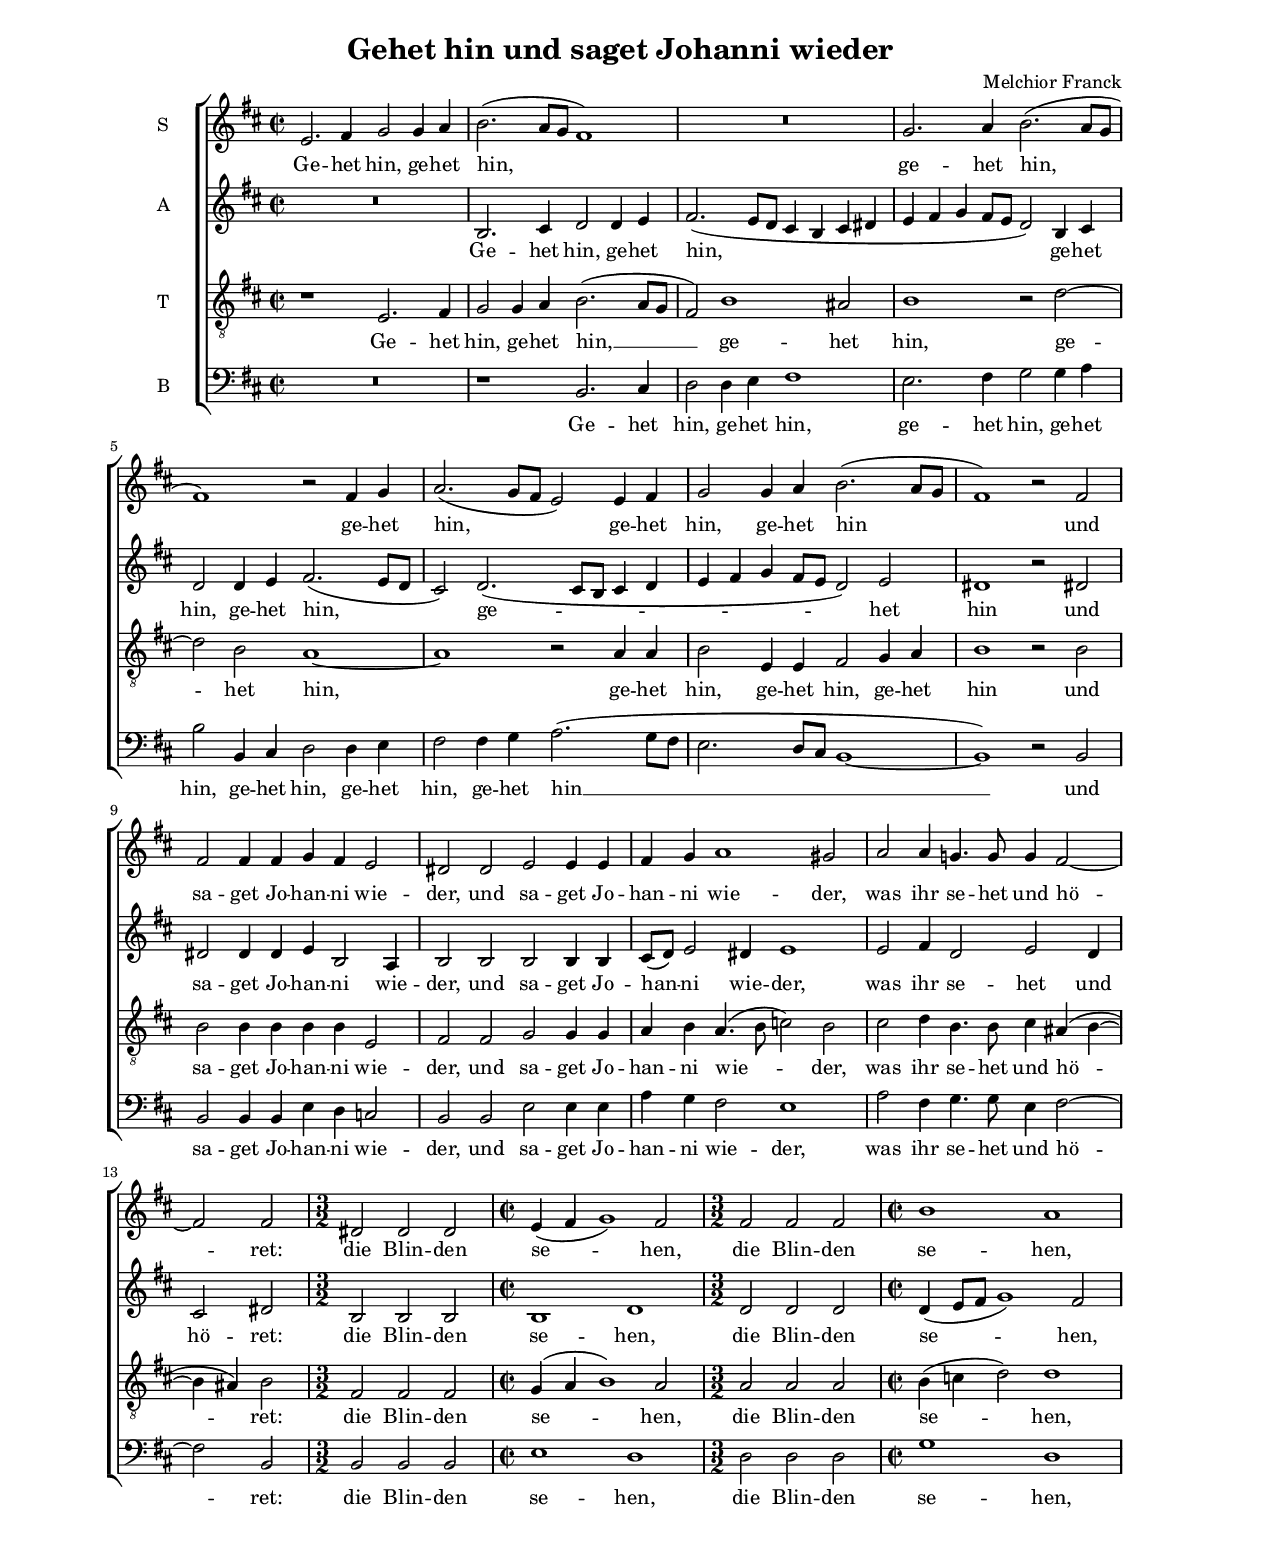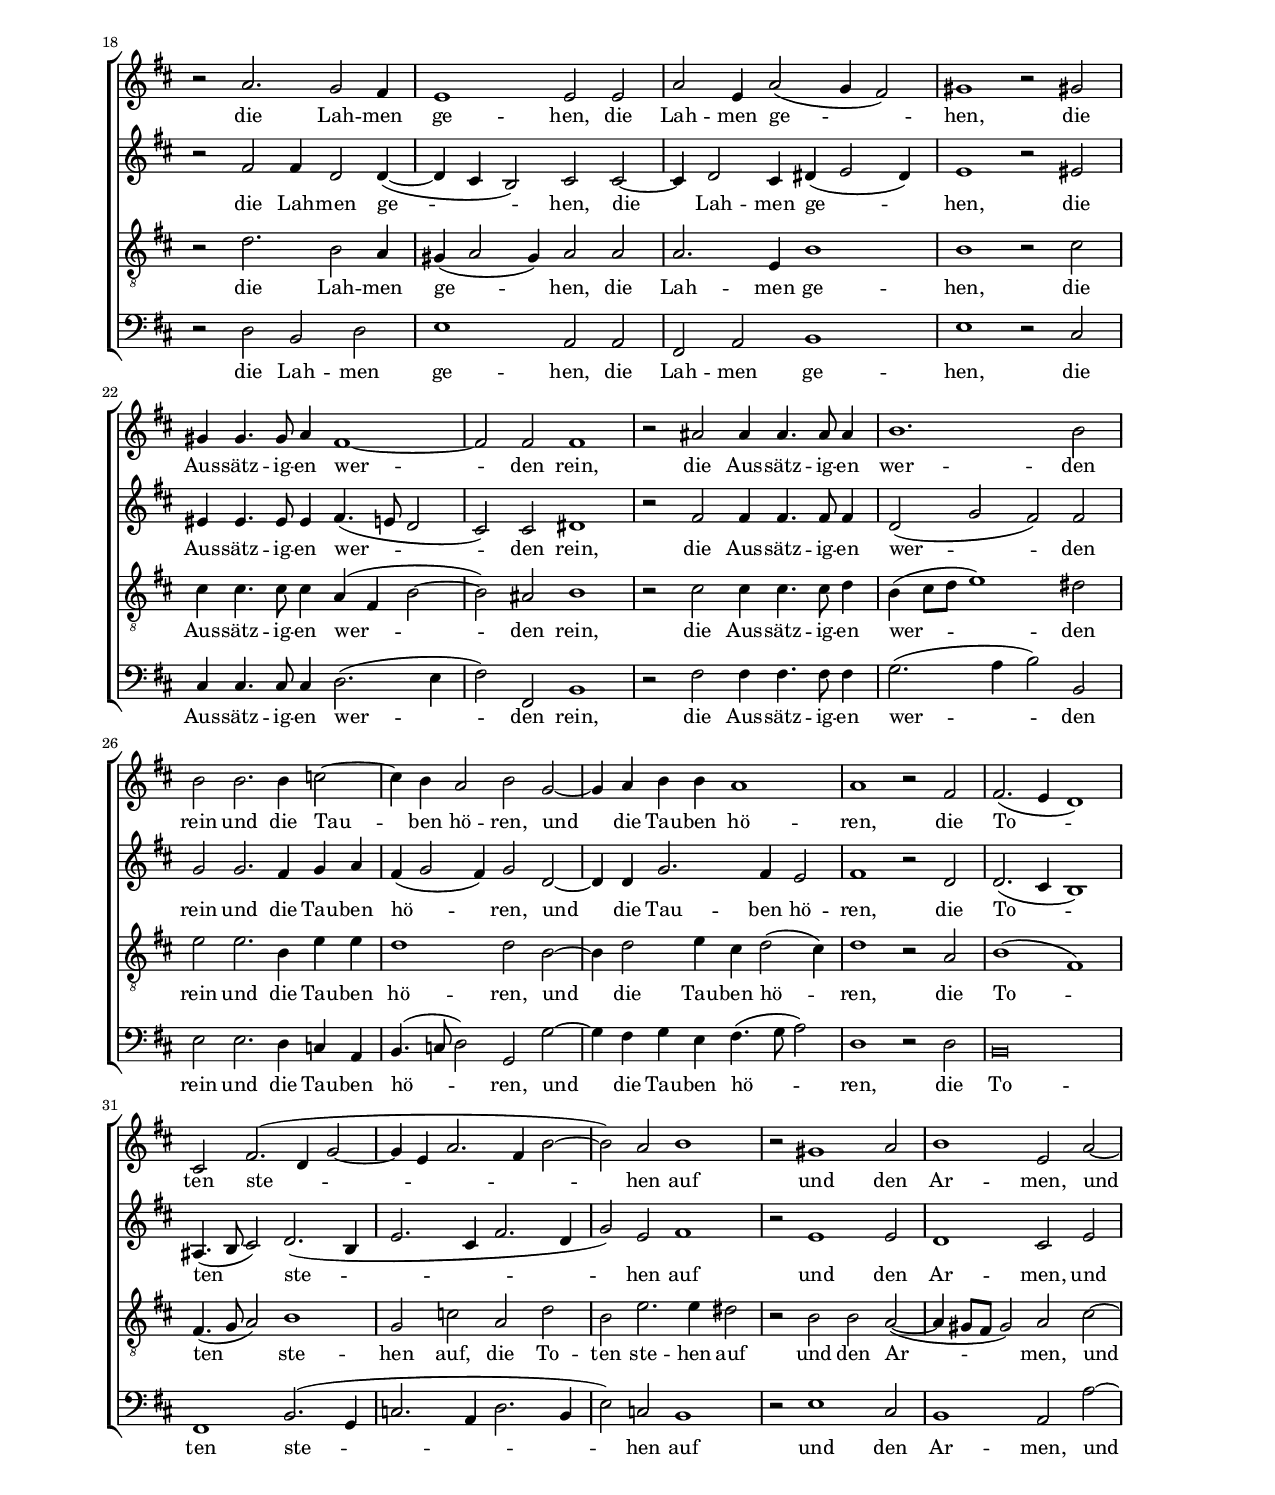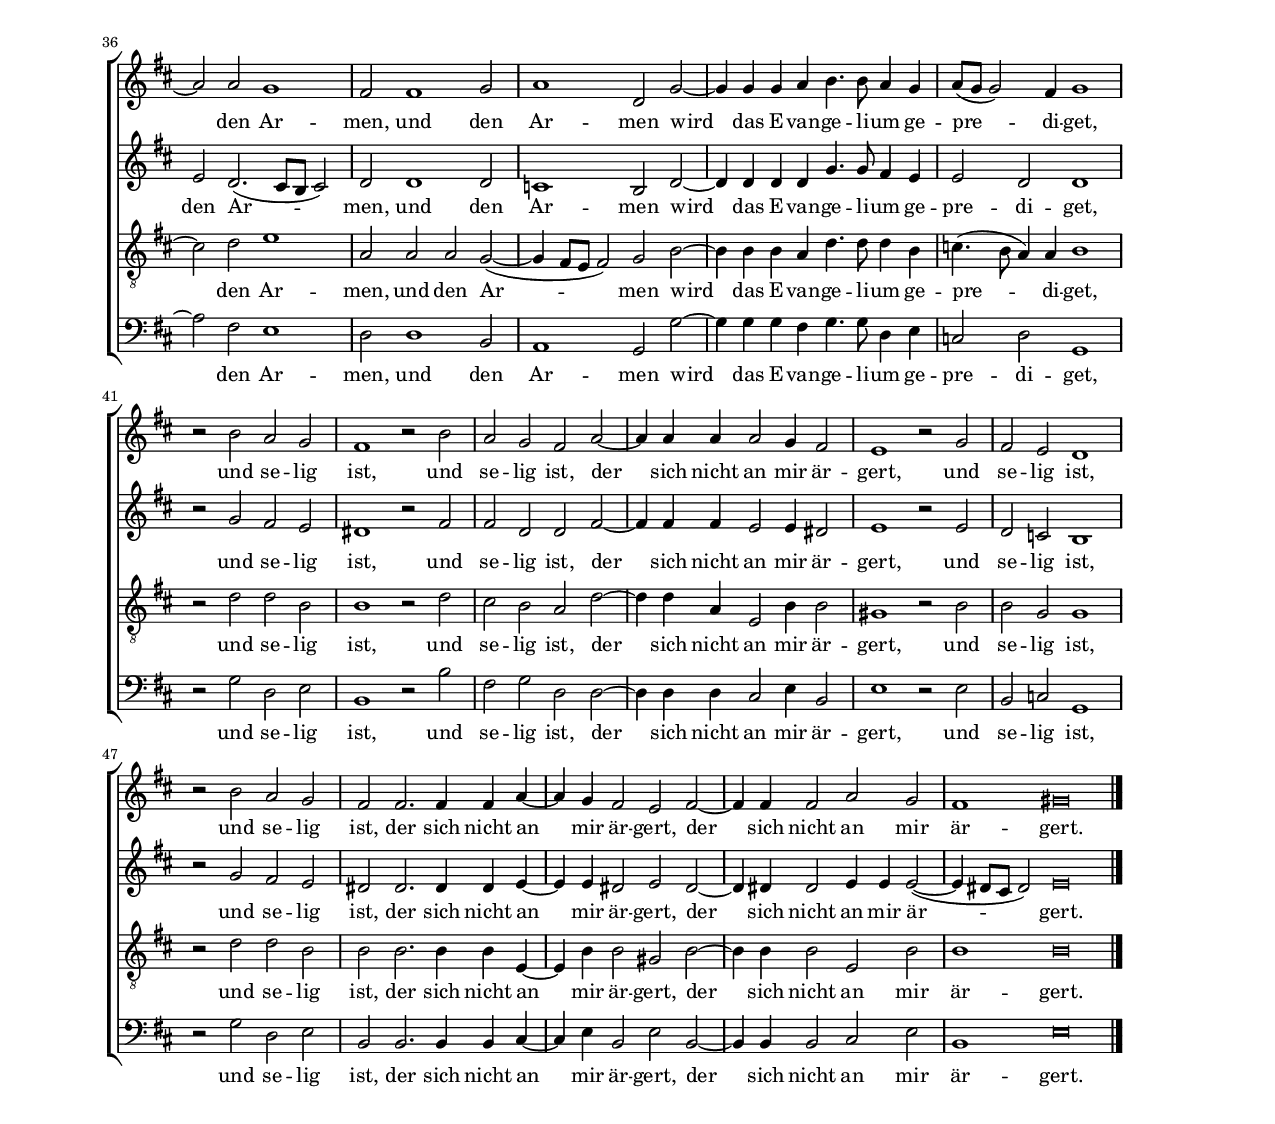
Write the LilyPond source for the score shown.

\header
	{
	title="Gehet hin und saget Johanni wieder"
	composer="Melchior Franck"
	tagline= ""
	}

\version "2.11.52"
\include "deutsch.ly"
#(set-global-staff-size 16)
#(set-default-paper-size "letter")
#(ly:set-option 'point-and-click #f)


global =  {
	\key d \major
	\time 2/2 \set Score.measureLength = #(ly:make-moment 2 1)
	\skip 1*24 \set Score.measureLength = #(ly:make-moment 1 1)
	\skip 1*1 \time 3/2
	\skip 2*3 \time 2/2 \set Score.measureLength = #(ly:make-moment 2 1)
	\skip 1*2 \time 3/2
	\skip 2*3 \time 2/2 \set Score.measureLength = #(ly:make-moment 2 1)
	\skip 1*68 \set Score.measureLength = #(ly:make-moment 3 1)
	\skip 1*3 \bar "|."
	}
 
discantusNotes =  \relative e' {
	{
	\set Staff.instrumentName = "S"
%	\set Staff.autoBeaming = ##f
	e2. fis4 g2 g4 a
	h2.( a8 g fis1)
	R\breve
	g2. a4 h2.( a8 g
	%5
	fis1) r2 fis4 g
	a2.( g8 fis e2) e4 fis
	g2 g4 a h2.( a8 g
	fis1) r2 fis
	fis2 fis4 fis g fis e2
	%10
	dis2 dis e e4 e
	fis4 g a1 gis2
	a2 a4 g!4. g8 g4 fis2~
	fis2 fis
	dis2 dis dis
	%15
	e4( fis g1) fis2
	fis2 fis fis
	h1 a
	r2 a2. g2 fis4
	e1 e2 e
	%20
	a2 e4 a2( g4 fis2)
	gis1 r2 gis!2
	gis4 gis4. gis8 a4 fis1~
	fis2 fis fis1
	r2 ais2 ais4 ais4. ais8 ais4
	%25
	h1. h2
	h2 h2. h4 c2~
	c4 h a2 h g~
	g4 a h h a1
	a r2 fis
	%30
	fis2.( e4 d1)
	cis2 fis2.( d4 g2~
	g4 e a2. fis4 h2~
	h2) a h1
	r2 gis1 a2
	%35
	h1 e,2 a2~
	a2 a g1
	fis2 fis1 g2
	a1 d,2 g~
	g4 g g a h4. h8 a4 g
	%40
	a8( g g2) fis4 g1
	r2 h a g
	fis1 r2 h
	a2 g fis a~
	a4 a a a2 g4 fis2
	%45
	e1 r2 g
	fis2 e d1
	r2 h' a g
	fis2 fis2. fis4 fis a~
	a4 g fis2 e fis~
	%50
	fis4 fis fis2 a g
	fis1 gis\breve
	}
	}
	
discantusLyrics = \lyricmode {
	Ge -- het hin, ge -- het hin,
	ge -- het hin, ge -- het hin,
	ge -- het hin, ge -- het hin
	und sa -- get Jo -- han -- ni wie -- der,
	%10
	und sa -- get Jo -- han -- ni wie -- der,
	was ihr se -- het und hö -- ret:
	%14
	die Blin -- den se -- hen,
	die Blin -- den se -- hen,
	die Lah -- men ge -- hen,
	die Lah -- men ge -- hen,
	die Aus -- sätz -- ig -- en wer -- den rein,
	die Aus -- sätz -- ig -- en wer -- den rein
	%26
	und die Tau -- ben hö -- ren,
	und die Tau -- ben hö -- ren,
	die To -- ten ste -- hen auf
	und den Ar -- men,
	%35
	und den Ar -- men,
	und den Ar -- men wird das E -- van -- ge -- li -- um ge -- pre -- di -- get,
	%41
	und se -- lig ist,
	und se -- lig ist, der sich nicht an mir är -- gert,
	%45
	und se -- lig ist,
	und se -- lig ist, der sich nicht an mir är -- gert,
	der sich nicht an mir är -- gert.
	}
	
altusNotes = \relative h {
	{
	\set Staff.instrumentName = "A"
%	\set Staff.autoBeaming = ##f
	R\breve
	h2. cis4 d2 d4 e
	fis2.( e8 d cis4 h cis dis
	e4 fis g fis8 e d2) h4 cis
	%5
	d2 d4 e fis2.( e8 d
	cis2) d2.( cis8 h cis4 d
	e fis g fis8 e d2) e
	dis1 r2 dis!
	dis2 dis4 dis e h2 a4
	%10
	h2 h h h4 h
	cis8( d) e2 dis4 e1
	e2 fis4 d2 e d4
	cis2 dis
	h2 h h
	%15
	h1 d
	d2 d d
	d4( e8 fis g1) fis2
	r2 fis fis4 d2 d4(~
	d4 cis h2) cis cis~
	%20
	cis4 d2 cis4 dis( e2 dis4)
	e1 r2 eis2
	eis4 eis4. eis8 eis4 fis4.( e!8 d2
	cis2) cis dis1
	r2 fis fis4 fis4. fis8 fis4
	%25
	d2( g fis) fis
	g2 g2. fis4 g a
	fis4( g2 fis4) g2 d~
	d4 d g2. fis4 e2
	fis1 r2 d
	%30
	d2.(cis4 h1)
	ais4.( h8 cis2) d2.( h4
	e2. cis4 fis2. d4
	g2) e fis1
	r2 e1 e2
	%35
	d1 cis2 e
	e d2.( cis8 h cis2)
	d2 d1 d2
	c1 h2 d~
	d4 d d d g4. g8 fis4 e
	%40
	e2 d d1
	r2 g fis e
	dis1 r2 fis
	fis2 d d fis~
	fis4 fis fis e2 e4 dis2
	%45
	e1 r2 e
	d2 c h1
	r2 g' fis e
	dis2 dis2. dis4 dis e~
	e4 e dis2 e dis~
	%50
	dis4 dis dis2 e4 e e2(~
	e4 dis8 cis dis2) e\breve
	}
	}
	
altusLyrics = \lyricmode {
	Ge -- het hin, ge -- het hin,
	ge -- het hin, ge -- het hin,
	ge -- het hin
	und sa -- get Jo -- han -- ni wie -- der,
	%10
	und sa -- get Jo -- han -- ni wie -- der,
	was ihr se -- het und hö -- ret:
	%14
	die Blin -- den se -- hen,
	die Blin -- den se -- hen,
	die Lah -- men ge -- hen,
	die Lah -- men ge -- hen,
	die Aus -- sätz -- ig -- en wer -- den rein,
	die Aus -- sätz -- ig -- en wer -- den rein
	%26
	und die Tau -- ben hö -- ren,
	und die Tau -- ben hö -- ren,
	die To -- ten ste -- hen auf
	und den Ar -- men,
	%35
	und den Ar -- men,
	und den Ar -- men wird das E -- van -- ge -- li -- um ge -- pre -- di -- get,
	%41
	und se -- lig ist,
	und se -- lig ist, der sich nicht an mir är -- gert,
	%45
	und se -- lig ist,
	und se -- lig ist, der sich nicht an mir är -- gert,
	der sich nicht an mir är -- gert.
	}
 
tenorNotes = \relative e {
	{
	\set Staff.instrumentName = "T"
%	\set Staff.autoBeaming = ##f
	\clef "G_8"
	r1 e2. fis4
	g2 g4 a h2.( a8 g
	fis2) h1 ais2
	h1 r2 d~
	%5
	d2 h a1~
	a1 r2 a4 a
	h2 e,4 e fis2 g4 a
	h1 r2 h
	h2 h4 h h h e,2
	%10
	fis2 fis g g4 g
	a4 h a4.( h8 c2) h
	cis2 d4 h4. h8 cis4 ais4( h~
	h4 ais) h2
	fis2 fis fis
	%15
	g4( a h1) a2
	a2 a a
	h4( c d2) d1
	r2 d2. h2 a4
	gis4( a2 gis4) a2 a
	%20
	a2. e4 h'1
	h r2 cis
	cis4 cis4. cis8 cis4 a( fis h2~
	h2) ais h1
	r2 cis cis4 cis4. cis8 d4
	%25
	h4( cis8 d e1) dis2
	e2 e2. h4 e e
	d1 d2 h~
	h4 d2 e4 cis d2( cis4)
	d1 r2 a
	%30
	h1( fis)
	fis4.( g8 a2) h1
	g2 c a d
	h2 e2. e4 dis2
	r2 h h a(~
	%35
	a4 gis8 fis gis2) a cis~
	cis2 d e1
	a,2 a a g(~
	g4 fis8 e fis2) g h~
	h4 h h a d4. d8 d4 h
	%40
	c4.( h8 a4) a h1
	r2 d d h
	h1 r2 d
	cis h a d~
	d4 d a e2 h'4 h2
	%45
	gis1 r2 h
	h2 g g1
	r2 d' d h
	h h2. h4 h e,~
	e4 h' h2 gis h~
	%50
	h4 h h2 e, h'
	h1 h\breve
	}
	}
 
tenorLyrics = \lyricmode {
	Ge -- het hin, ge -- het hin, __
	ge -- het hin, ge -- het hin,
	ge -- het hin, ge -- het hin, ge -- het hin
	und sa -- get Jo -- han -- ni wie -- der,
	%10
	und sa -- get Jo -- han -- ni wie -- der,
	was ihr se -- het und hö -- ret:
	%14
	die Blin -- den se -- hen,
	die Blin -- den se -- hen,
	die Lah -- men ge -- hen,
	die Lah -- men ge -- hen,
	die Aus -- sätz -- ig -- en wer -- den rein,
	die Aus -- sätz -- ig -- en wer -- den rein
	%26
	und die Tau -- ben hö -- ren,
	und die Tau -- ben hö -- ren,
	die To -- ten ste -- hen auf,
	die To -- ten ste -- hen auf und den Ar -- men,
	%35
	und den Ar -- men,
	und den Ar -- men wird das E -- van -- ge -- li -- um ge -- pre -- di -- get,
	%41
	und se -- lig ist,
	und se -- lig ist, der sich nicht an mir är -- gert,
	%45
	und se -- lig ist,
	und se -- lig ist, der sich nicht an mir är -- gert,
	der sich nicht an mir är -- gert.
	}
 
bassusNotes = \relative d {
	{
	\set Staff.instrumentName = "B"
%	\set Staff.autoBeaming = ##f
	\clef "bass"
	R\breve
	r1 h2. cis4
	d2 d4 e fis1
	e2. fis4 g2 g4 a
	%5
	h2 h,4 cis d2 d4 e
	fis2 fis4 g a2.( g8 fis
	e2. d8 cis h1~
	h1) r2 h
	h2 h4 h e d c2
	%10
	h2 h e e4 e
	a4 g fis2 e1
	a2 fis4 g4. g8 e4 fis2~
	fis2 h,
	h2 h h
	%15
	e1 d
	d2 d d
	g1 d
	r2 d h d
	e1 a,2 a
	%20
	fis2 a h1
	e r2 cis
	cis4 cis4. cis8 cis4 d2.( e4
	fis2) fis, h1
	r2 fis' fis4 fis4. fis8 fis4
	%25
	g2.( a4 h2) h,
	e2 e2. d4 c a
	h4.( c8 d2) g, g'~
	g4 fis g e fis4.( g8 a2)
	d,1 r2 d
	%30
	h\breve
	fis1 h2.( g4
	c2. a4 d2. h4
	e2) c h1
	r2 e1 cis2
	%35
	h1 a2 a'~

	a2 fis e1
	d2 d1 h2
	a1 g2 g'2~
	g4 g g fis g4. g8 d4 e
	%40
	c2 d g,1
	r2 g' d e
	h1 r2 h'
	fis2 g d d~
	d4 d d cis2 e4 h2
	%45
	e1 r2 e
	h2 c g1
	r2 g' d e
	h h2. h4 h cis~
	cis4 e h2 e h~
	%50
	h4 h h2 cis e
	h1 e\breve
	}
	}
	
bassusLyrics = \lyricmode {
	Ge -- het hin, ge -- het hin,
	ge -- het hin, ge -- het hin,
	ge -- het hin, ge -- het hin, ge -- het hin __
	und sa -- get Jo -- han -- ni wie -- der,
	%10
	und sa -- get Jo -- han -- ni wie -- der,
	was ihr se -- het und hö -- ret:
	%14
	die Blin -- den se -- hen,
	die Blin -- den se -- hen,
	die Lah -- men ge -- hen,
	die Lah -- men ge -- hen,
	die Aus -- sätz -- ig -- en wer -- den rein,
	die Aus -- sätz -- ig -- en wer -- den rein
	%26
	und die Tau -- ben hö -- ren,
	und die Tau -- ben hö -- ren,
	die To -- ten ste -- hen auf und den Ar -- men,
	%35
	und den Ar -- men,
	und den Ar -- men wird das E -- van -- ge -- li -- um ge -- pre -- di -- get,
	%41
	und se -- lig ist,
	und se -- lig ist, der sich nicht an mir är -- gert,
	%45
	und se -- lig ist,
	und se -- lig ist, der sich nicht an mir är -- gert,
	der sich nicht an mir är -- gert.
	}

\paper
	{
%	top-margin = 2\cm
	left-margin = 2\cm
	line-width = 17\cm
	between-system-padding = 0.8\cm
%	after-title-space = 1\cm
	ragged-bottom = ##t
	ragged-last-bottom = ##t
	print-page-number = ##f
	}

discantusstaff = \context Staff = "discantus" <<
	\global
	\context Voice = "discantus"
	{\discantusNotes}
	\context Lyrics = discantusLyrics
	\lyricmode <<
	\lyricsto "discantus"
	{\discantusLyrics}

	>>
	>>

altusstaff = \context Staff = "altus" <<
	\global
	\context Voice = "altus"
	{\altusNotes}
	\context Lyrics = altusLyrics
	\lyricmode <<
	\lyricsto "altus"
	{\altusLyrics}
	>>
	>>

tenorstaff = \context Staff = "tenor" <<
	\global
	\context Voice = "tenor"
	{\tenorNotes}
	\context Lyrics = tenorLyrics
	\lyricmode <<
	\lyricsto "tenor"
	{\tenorLyrics}
	>>
	>>

bassusstaff = \context Staff = "bassus" <<
	\global
	\context Voice = "bassus"
	{\bassusNotes}
	\context Lyrics = bassusLyrics
	\lyricmode <<
	\lyricsto "bassus"
	{\bassusLyrics}
	>>
	>>

\score {
	\context ChoirStaff <<
		\discantusstaff
		\altusstaff
		\tenorstaff
		\bassusstaff >>
	
	\layout {
%	indent = 0\cm
	\context { \Staff \override VerticalAxisGroup #'minimum-Y-extent = #'(-4 . 5) }
%	\context { \Staff \override TimeSignature #'break-visibili
%	\context { \Staff \override TimeSignature #'break-visibility = #end-of-line-invisible }
%	\context { \Score \override BarLine #'transparent = ##t }
%	\context { \Voice \override Slur #'transparent = ##t }
	\context { \Score \override BarNumber #'padding = #2 }
	\context { \Voice \override NoteHead #'style = #'baroque }
%	\context { \Lyrics \override LyricText #'font-size = #-1 }
	\context { \Staff \override InstrumentName #'X-offset = #'-6 }
	}
	}
%EOF